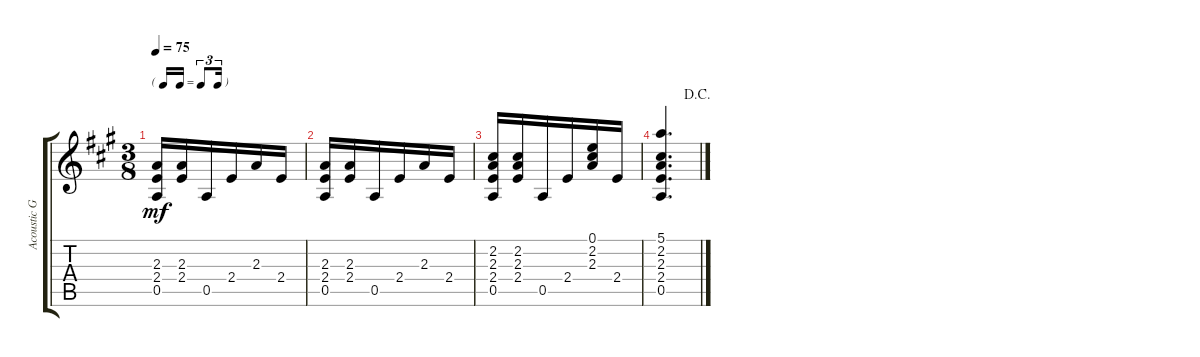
\track ("Acoustic Guitar (steel)" "Acoustic G") {instrument acousticguitarnylon}
\staff {score tabs}
\tuning (E4 B3 G3 D3 A2 D2) {hide}
\ts (3 8)
\tf triplet16th
\tempo 75
\clef g2
\ks a
(2.3 2.4 0.5).16{dy mf} (2.3 2.4).16 0.5.16 2.4.16 2.3.16 2.4.16 |
(2.3 2.4 0.5).16 (2.3 2.4).16 0.5.16 2.4.16 2.3.16 2.4.16 |
(2.2 2.3 2.4 0.5).16 (2.2 2.3 2.4).16 0.5.16 2.4.16 (0.1 2.2 2.3).16 2.4.16 |
\jump dacapo
(5.1 2.2 2.3 2.4 0.5).4{d}
